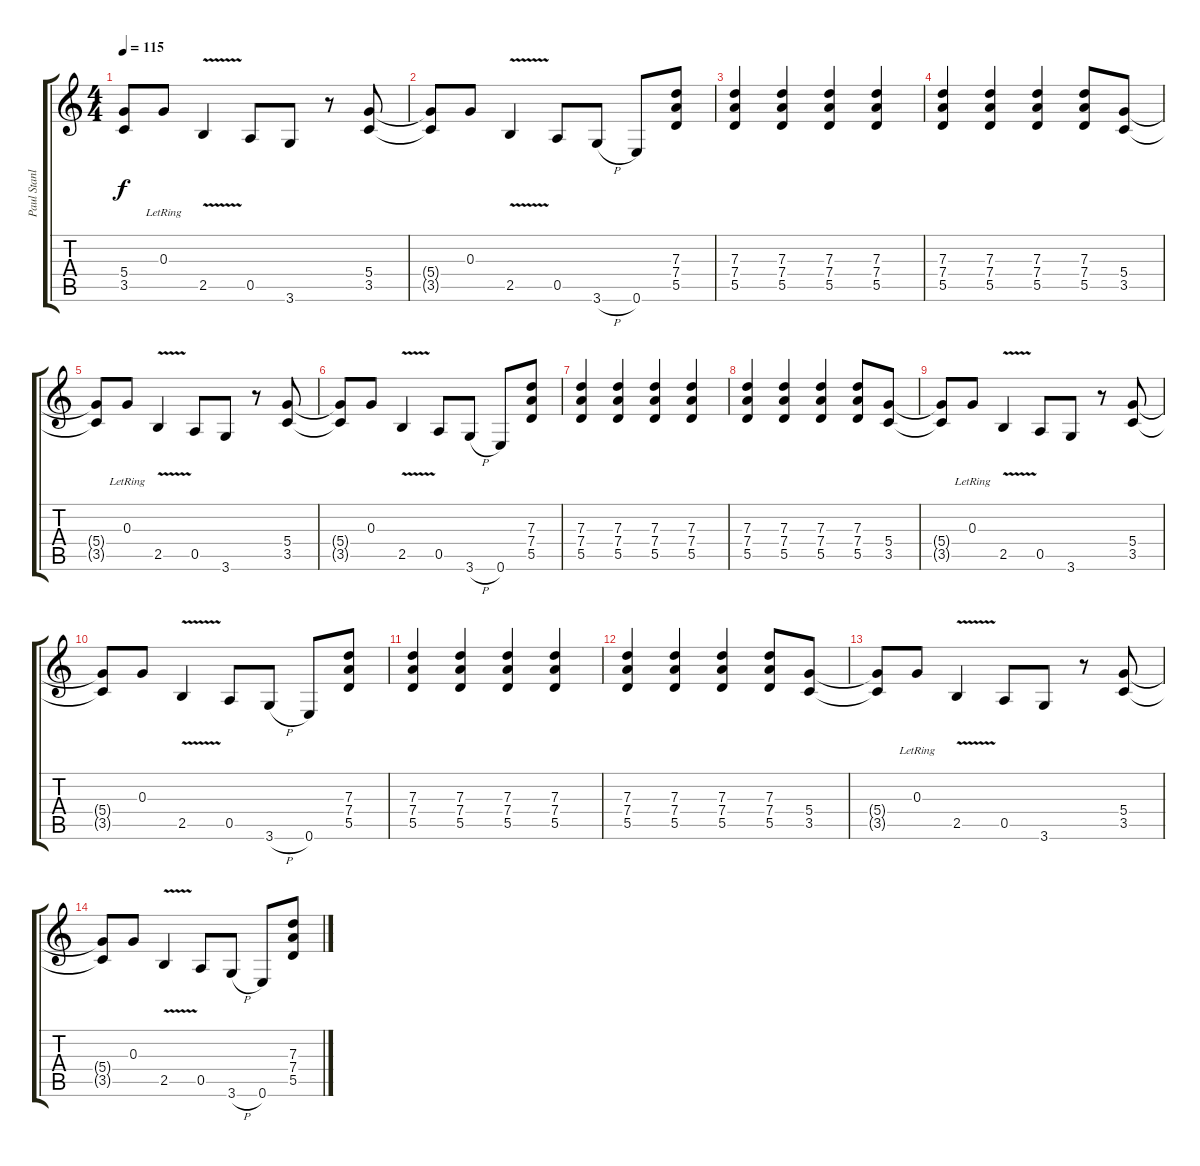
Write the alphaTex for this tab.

\track ("Paul Stanley" "Paul Stanl") {instrument electricguitarclean}
\staff {score tabs}
\tuning (E4 B3 G3 D3 A2 E2) {hide}
\ts (4 4)
\tempo 115
\clef g2
\ks c
(5.4{t} 3.5{t}).8{dy f} 0.3{lr}.8 2.5{v}.4 0.5.8 3.6.8 r.8 (5.4 3.5).8 |
(5.4{t} 3.5{t}).8 0.3.8 2.5{v}.4 0.5.8 3.6{h}.8 0.6.8 (7.3 7.4 5.5).8 |
(7.3 7.4 5.5).4 (7.3 7.4 5.5).4 (7.3 7.4 5.5).4 (7.3 7.4 5.5).4 |
(7.3 7.4 5.5).4 (7.3 7.4 5.5).4 (7.3 7.4 5.5).4 (7.3 7.4 5.5).8 (5.4 3.5).8 |
(5.4{t} 3.5{t}).8 0.3{lr}.8 2.5{v}.4 0.5.8 3.6.8 r.8 (5.4 3.5).8 |
(5.4{t} 3.5{t}).8 0.3.8 2.5{v}.4 0.5.8 3.6{h}.8 0.6.8 (7.3 7.4 5.5).8 |
(7.3 7.4 5.5).4 (7.3 7.4 5.5).4 (7.3 7.4 5.5).4 (7.3 7.4 5.5).4 |
(7.3 7.4 5.5).4 (7.3 7.4 5.5).4 (7.3 7.4 5.5).4 (7.3 7.4 5.5).8 (5.4 3.5).8 |
(5.4{t} 3.5{t}).8 0.3{lr}.8 2.5{v}.4 0.5.8 3.6.8 r.8 (5.4 3.5).8 |
(5.4{t} 3.5{t}).8 0.3.8 2.5{v}.4 0.5.8 3.6{h}.8 0.6.8 (7.3 7.4 5.5).8 |
(7.3 7.4 5.5).4{volume 8} (7.3 7.4 5.5).4 (7.3 7.4 5.5).4 (7.3 7.4 5.5).4 |
(7.3 7.4 5.5).4 (7.3 7.4 5.5).4 (7.3 7.4 5.5).4 (7.3 7.4 5.5).8 (5.4 3.5).8 |
(5.4{t} 3.5{t}).8{volume 0} 0.3{lr}.8 2.5{v}.4 0.5.8 3.6.8 r.8 (5.4 3.5).8 |
(5.4{t} 3.5{t}).8 0.3.8 2.5{v}.4 0.5.8 3.6{h}.8 0.6.8 (7.3 7.4 5.5).8
